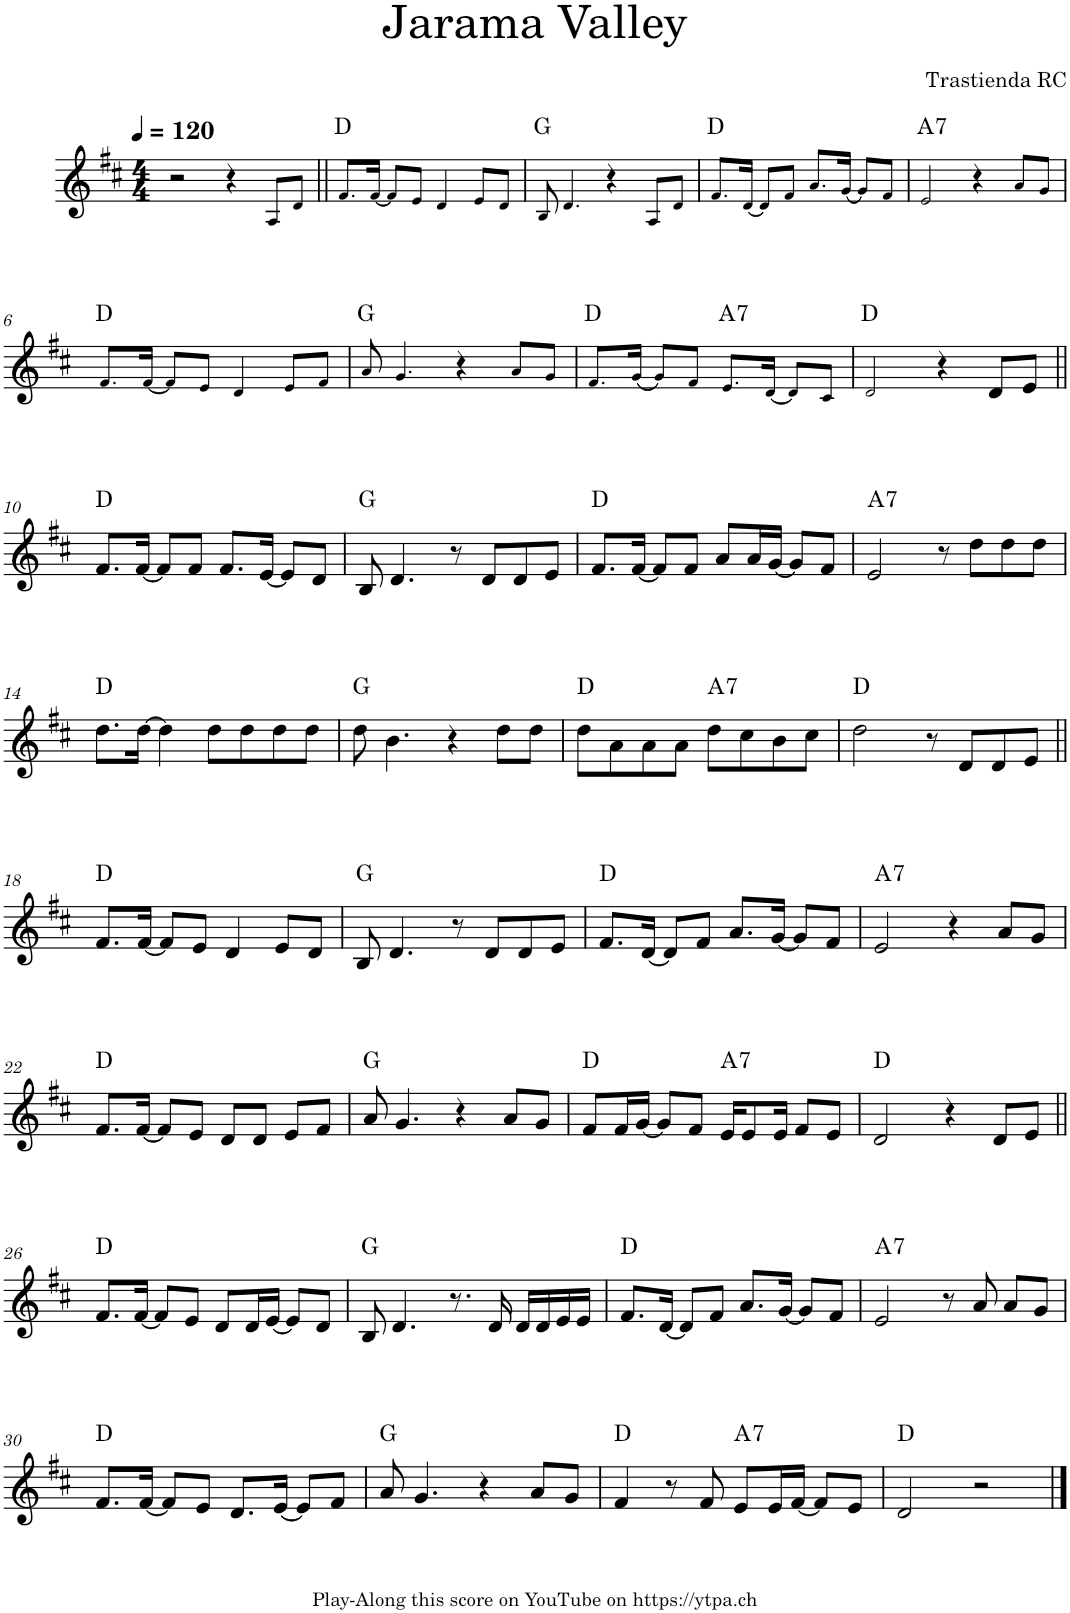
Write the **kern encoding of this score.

**kern	**harte
*part1	*part1
*staff1	*
*I"Piano	*
*I'Pno.	*
*clefG2	*
*k[f#c#]	*
*M4/4	*
*MM120	*
=1	=1
2r	.
4r	.
8A!/L	.
8d!/J	.
=2||	=2||
8.f#!/L	D:maj
[16f#!/Jk	.
8f#!/L]	.
8e!/J	.
4d!/	.
8e!/L	.
8d!/J	.
=3	=3
8B!/	G:maj
4.d!/	.
4r	.
8A!/L	.
8d!/J	.
=4	=4
8.f#!/L	D:maj
[16d!/Jk	.
8d!/L]	.
8f#!/J	.
8.a!/L	.
[16g!/Jk	.
8g!/L]	.
8f#!/J	.
=5	=5
!	!LO:H:kt=7
2e!/	A:7
4r	.
8a!/L	.
8g!/J	.
!!LO:LB:g=z
=6	=6
8.f#!/L	D:maj
[16f#!/Jk	.
8f#!/L]	.
8e!/J	.
4d!/	.
8e!/L	.
8f#!/J	.
=7	=7
8a!/	G:maj
4.g!/	.
4r	.
8a!/L	.
8g!/J	.
=8	=8
8.f#!/L	D:maj
[16g!/Jk	.
8g!/L]	.
8f#!/J	.
!	!LO:H:kt=7
8.e!/L	A:7
[16d!/Jk	.
8d!/L]	.
8c#!/J	.
=9	=9
2d!/	D:maj
4r	.
8d/L	.
8e/J	.
!!LO:LB:g=z
=10||	=10||
8.f#/L	D:maj
[16f#/Jk	.
8f#/L]	.
8f#/J	.
8.f#/L	.
[16e/Jk	.
8e/L]	.
8d/J	.
=11	=11
8B/	G:maj
4.d/	.
8r	.
8d/L	.
8d/	.
8e/J	.
=12	=12
8.f#/L	D:maj
[16f#/Jk	.
8f#/L]	.
8f#/J	.
8a/L	.
16a/L	.
[16g/JJ	.
8g/L]	.
8f#/J	.
=13	=13
!	!LO:H:kt=7
2e/	A:7
8r	.
8dd\L	.
8dd\	.
8dd\J	.
!!LO:LB:g=z
=14	=14
8.dd\L	D:maj
[16dd\Jk	.
4dd\]	.
8dd\L	.
8dd\	.
8dd\	.
8dd\J	.
=15	=15
8dd\	G:maj
4.b\	.
4r	.
8dd\L	.
8dd\J	.
=16	=16
8dd\L	D:maj
8a\	.
8a\	.
8a\J	.
!	!LO:H:kt=7
8dd\L	A:7
8cc#\	.
8b\	.
8cc#\J	.
=17	=17
2dd\	D:maj
8r	.
8d/L	.
8d/	.
8e/J	.
!!LO:LB:g=z
=18||	=18||
8.f#/L	D:maj
[16f#/Jk	.
8f#/L]	.
8e/J	.
4d/	.
8e/L	.
8d/J	.
=19	=19
8B/	G:maj
4.d/	.
8r	.
8d/L	.
8d/	.
8e/J	.
=20	=20
8.f#/L	D:maj
[16d/Jk	.
8d/L]	.
8f#/J	.
8.a/L	.
[16g/Jk	.
8g/L]	.
8f#/J	.
=21	=21
!	!LO:H:kt=7
2e/	A:7
4r	.
8a/L	.
8g/J	.
!!LO:LB:g=z
=22	=22
8.f#/L	D:maj
[16f#/Jk	.
8f#/L]	.
8e/J	.
8d/L	.
8d/J	.
8e/L	.
8f#/J	.
=23	=23
8a/	G:maj
4.g/	.
4r	.
8a/L	.
8g/J	.
=24	=24
8f#/L	D:maj
16f#/L	.
[16g/JJ	.
8g/L]	.
8f#/J	.
!	!LO:H:kt=7
16e/KL	A:7
8e/	.
16e/Jk	.
8f#/L	.
8e/J	.
=25	=25
2d/	D:maj
4r	.
8d/L	.
8e/J	.
!!LO:LB:g=z
=26||	=26||
8.f#/L	D:maj
[16f#/Jk	.
8f#/L]	.
8e/J	.
8d/L	.
16d/L	.
[16e/JJ	.
8e/L]	.
8d/J	.
=27	=27
8B/	G:maj
4.d/	.
8.r	.
16d/	.
16d/LL	.
16d/	.
16e/	.
16e/JJ	.
=28	=28
8.f#/L	D:maj
[16d/Jk	.
8d/L]	.
8f#/J	.
8.a/L	.
[16g/Jk	.
8g/L]	.
8f#/J	.
=29	=29
!	!LO:H:kt=7
2e/	A:7
8r	.
8a/	.
8a/L	.
8g/J	.
!!LO:LB:g=z
=30	=30
8.f#/L	D:maj
[16f#/Jk	.
8f#/L]	.
8e/J	.
8.d/L	.
[16e/Jk	.
8e/L]	.
8f#/J	.
=31	=31
8a/	G:maj
4.g/	.
4r	.
8a/L	.
8g/J	.
=32	=32
4f#/	D:maj
8r	.
8f#/	.
!	!LO:H:kt=7
8e/L	A:7
16e/L	.
[16f#/JJ	.
8f#/L]	.
8e/J	.
=33	=33
2d/	D:maj
2r	.
==	==
*-	*-
